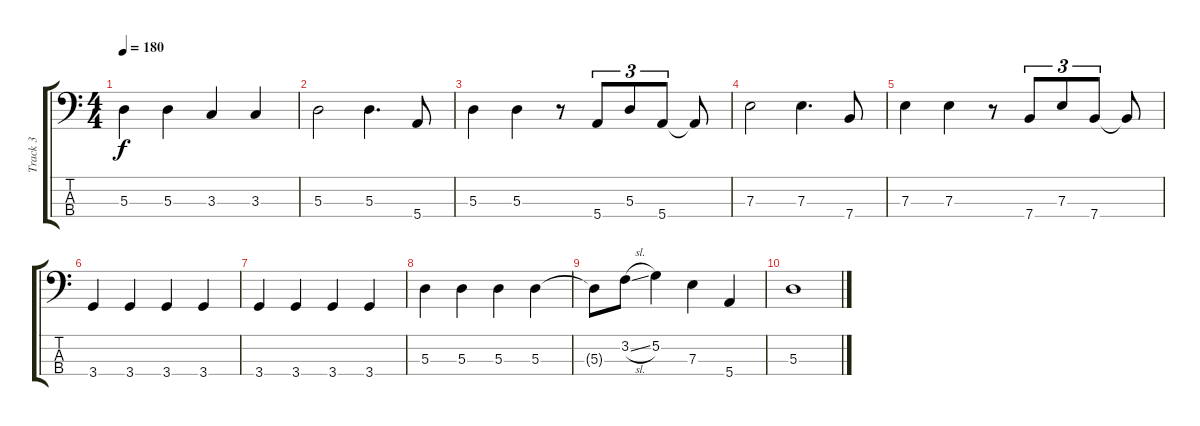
\track ("Track 3" "Track 3") {instrument electricbasspick}
\staff {score tabs}
\tuning (G2 D2 A1 E1) {hide}
\ts (4 4)
\tempo 180
\clef f4
\ks c
5.3.4{dy f} 5.3.4 3.3.4 3.3.4 |
5.3.2 5.3.4{d} 5.4.8 |
5.3.4 5.3.4 r.8 5.4.8{tu (3 2)} 5.3.8{tu (3 2)} 5.4.8{tu (3 2)} 5.4{t}.8 |
7.3.2 7.3.4{d} 7.4.8 |
7.3.4 7.3.4 r.8 7.4.8{tu (3 2)} 7.3.8{tu (3 2)} 7.4.8{tu (3 2)} 7.4{t}.8 |
3.4.4 3.4.4 3.4.4 3.4.4 |
3.4.4 3.4.4 3.4.4 3.4.4 |
5.3.4 5.3.4 5.3.4 5.3.4 |
5.3{t}.8 3.2{sl}.8 5.2.4 7.3.4 5.4.4 |
5.3.1
